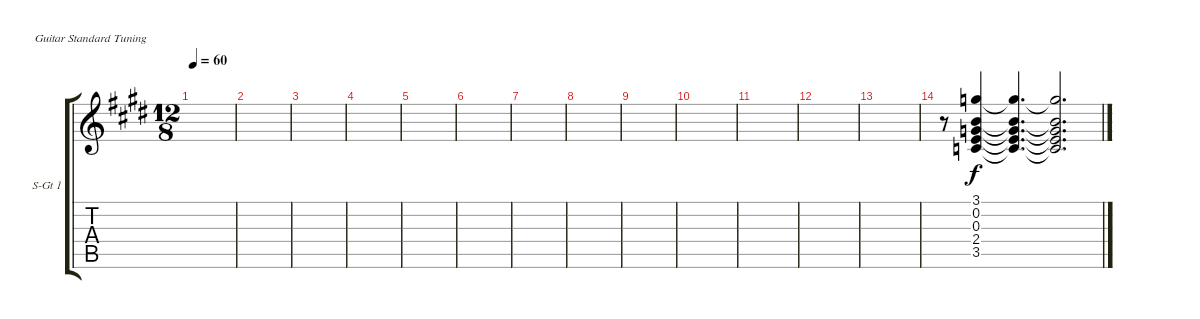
\defaultSystemsLayout 4
\bracketExtendMode groupsimilarinstruments
\firstSystemTrackNameOrientation horizontal
\otherSystemsTrackNameOrientation horizontal
\track ("Acoustic Guitar 1" "S-Gt 1") {instrument acousticguitarsteel}
\staff {score tabs}
\tuning (E4 B3 G3 D3 A2 E2)
\ts (12 8)
\tempo 60
\clef g2
\scale
0.546468
\ks e
|
\scale
0.226766 |
\scale
0.226766 |
\scale
0.333333 |
\scale
0.333333 |
\scale
0.333333 |
|
|
|
|
|
|
|
r.8 (3.1 0.2 0.3 2.4 3.5).4 (3.5{t} 2.4{t} 0.3{t} 0.2{t} 3.1{t}).4{d} (3.1{t} 0.2{t} 0.3{t} 2.4{t} 3.5{t}).2{d}
